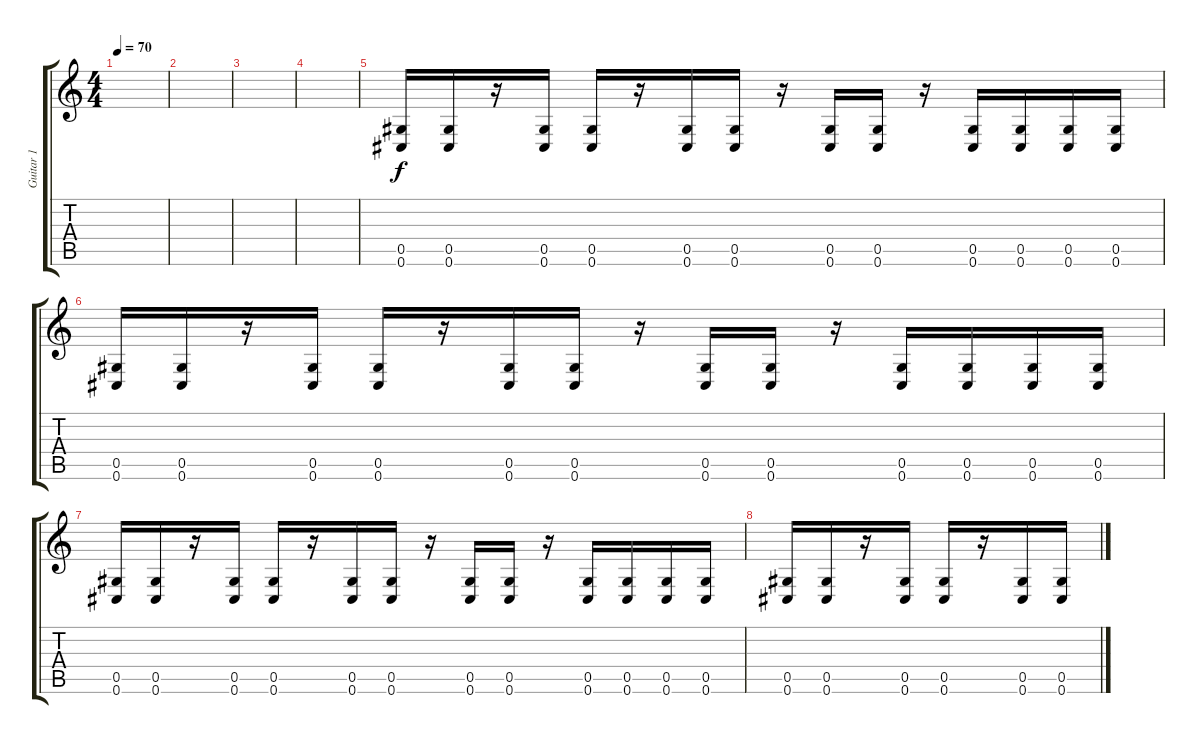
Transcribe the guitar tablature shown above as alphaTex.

\track ("Guitar 1" "Guitar 1") {instrument overdrivenguitar}
\staff {score tabs}
\tuning (Eb4 Bb3 Gb3 Db3 Ab2 Db2) {hide}
\ts (4 4)
\tempo 70
\clef g2
\ks c
|
|
|
|
(0.5 0.6).16 (0.5 0.6).16 r.16 (0.5 0.6).16 (0.5 0.6).16 r.16 (0.5 0.6).16 (0.5 0.6).16 r.16 (0.5 0.6).16 (0.5 0.6).16 r.16 (0.5 0.6).16 (0.5 0.6).16 (0.5 0.6).16 (0.5 0.6).16 |
(0.5 0.6).16 (0.5 0.6).16 r.16 (0.5 0.6).16 (0.5 0.6).16 r.16 (0.5 0.6).16 (0.5 0.6).16 r.16 (0.5 0.6).16 (0.5 0.6).16 r.16 (0.5 0.6).16 (0.5 0.6).16 (0.5 0.6).16 (0.5 0.6).16 |
(0.5 0.6).16 (0.5 0.6).16 r.16 (0.5 0.6).16 (0.5 0.6).16 r.16 (0.5 0.6).16 (0.5 0.6).16 r.16 (0.5 0.6).16 (0.5 0.6).16 r.16 (0.5 0.6).16 (0.5 0.6).16 (0.5 0.6).16 (0.5 0.6).16 |
(0.5 0.6).16 (0.5 0.6).16 r.16 (0.5 0.6).16 (0.5 0.6).16 r.16 (0.5 0.6).16 (0.5 0.6).16
